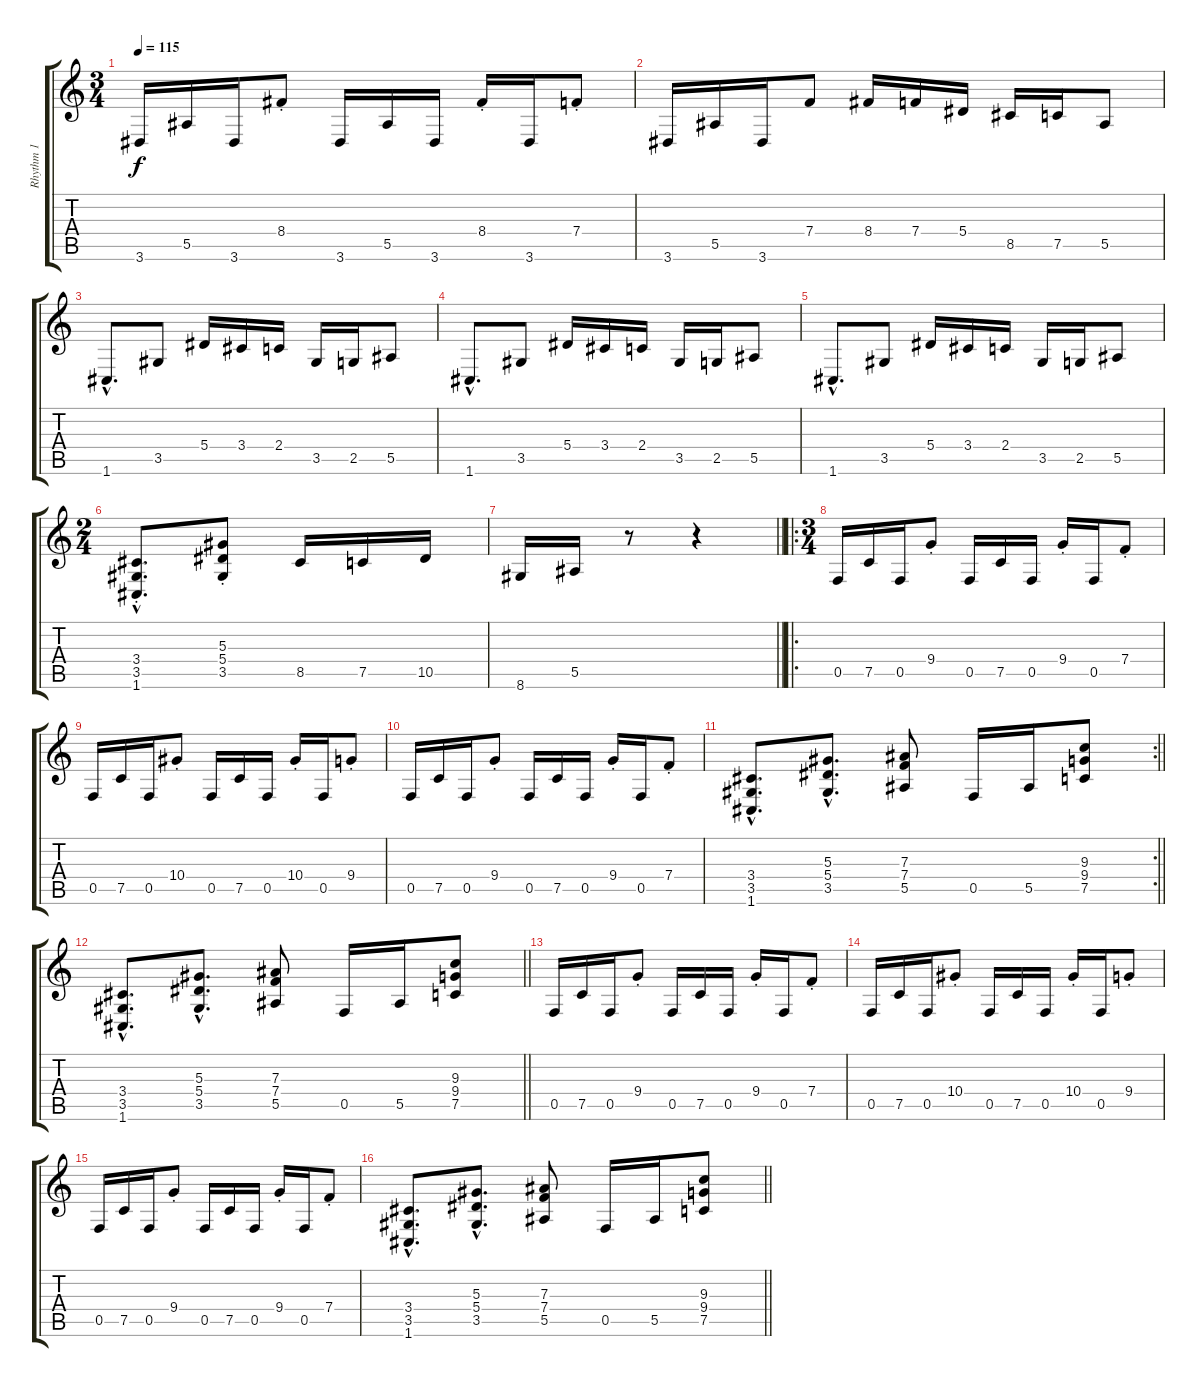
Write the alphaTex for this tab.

\track ("Rhythm 1" "Rhythm 1") {instrument distortionguitar}
\staff {score tabs}
\tuning (C4 G3 Eb3 Bb2 F2 C2) {hide}
\ts (3 4)
\tempo 115
\clef g2
\ks c
3.6.16{dy f} 5.5.16 3.6.16 8.4{st}.8 3.6.16 5.5.16 3.6.16 8.4{st}.16 3.6.16 7.4{st}.8 |
3.6.16 5.5.16 3.6.16 7.4.8 8.4.16 7.4.16 5.4.16 8.5.16 7.5.16 5.5.8 |
1.6{hac}.8{d} 3.5.8 5.4.16 3.4.16 2.4.16 3.5.16 2.5.16 5.5.8 |
1.6{hac}.8{d} 3.5.8 5.4.16 3.4.16 2.4.16 3.5.16 2.5.16 5.5.8 |
1.6{hac}.8{d} 3.5.8 5.4.16 3.4.16 2.4.16 3.5.16 2.5.16 5.5.8 |
\ts (2 4)
(3.4{hac st} 3.5{hac st} 1.6{hac st}).8{d} (5.3{st} 5.4{st} 3.5{st}).8 8.5.16 7.5.16 10.5.16 |
\barLineRight lightlight
8.6.16 5.5.16 r.8 r.4 |
\ro
\ts (3 4)
0.5.16 7.5.16 0.5.16 9.4{st}.8 0.5.16 7.5.16 0.5.16 9.4{st}.16 0.5.16 7.4{st}.8 |
0.5.16 7.5.16 0.5.16 10.4{st}.8 0.5.16 7.5.16 0.5.16 10.4{st}.16 0.5.16 9.4{st}.8 |
0.5.16 7.5.16 0.5.16 9.4{st}.8 0.5.16 7.5.16 0.5.16 9.4{st}.16 0.5.16 7.4{st}.8 |
\rc 2
\barLineRight lightlight
(3.4{hac} 3.5{hac} 1.6{hac}).8{d} (5.3{hac} 5.4{hac} 3.5{hac}).8{d} (7.3 7.4 5.5).8 0.5.16 5.5.16 (9.3 9.4 7.5).8 |
\barLineRight lightlight
(3.4{hac} 3.5{hac} 1.6{hac}).8{d} (5.3{hac} 5.4{hac} 3.5{hac}).8{d} (7.3 7.4 5.5).8 0.5.16 5.5.16 (9.3 9.4 7.5).8 |
0.5.16 7.5.16 0.5.16 9.4{st}.8 0.5.16 7.5.16 0.5.16 9.4{st}.16 0.5.16 7.4{st}.8 |
0.5.16 7.5.16 0.5.16 10.4{st}.8 0.5.16 7.5.16 0.5.16 10.4{st}.16 0.5.16 9.4{st}.8 |
0.5.16 7.5.16 0.5.16 9.4{st}.8 0.5.16 7.5.16 0.5.16 9.4{st}.16 0.5.16 7.4{st}.8 |
\barLineRight lightlight
(3.4{hac} 3.5{hac} 1.6{hac}).8{d} (5.3{hac} 5.4{hac} 3.5{hac}).8{d} (7.3 7.4 5.5).8 0.5.16 5.5.16 (9.3 9.4 7.5).8
